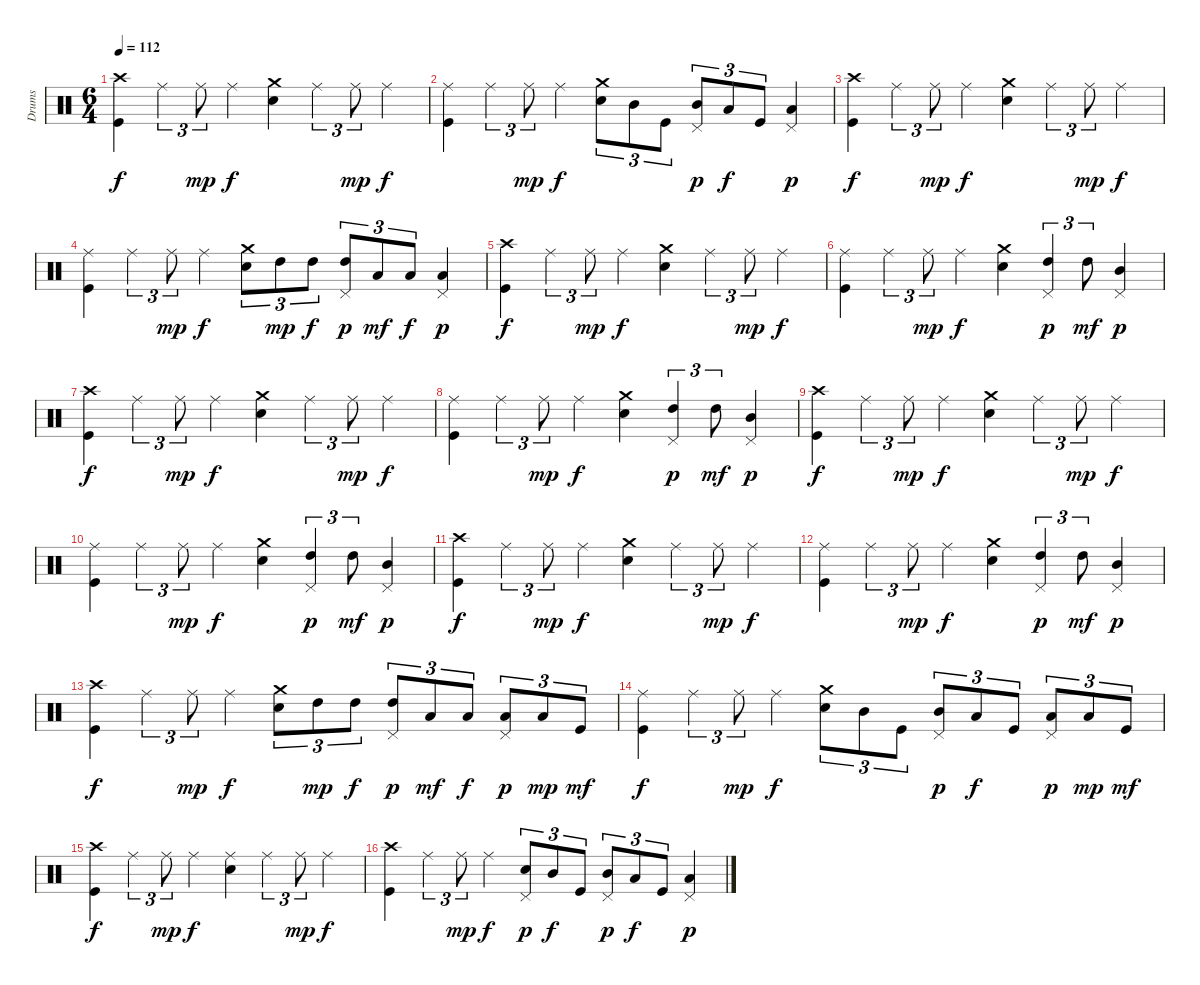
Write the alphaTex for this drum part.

\track ("Drums" "Drums") {instrument percussion}
\staff {score}
\articulation defaults
\ts (6 4)
\tempo 112
\clef neutral
\ks c
("Crash high (hit)" "Kick (hit)").4{dy f} "Ride (middle)".4{tu (3 2)} "Ride (middle)".8{tu (3 2) dy mp} "Ride (middle)".4{dy f} ("Crash medium (hit)" "Snare (hit) 2").4 "Ride (middle)".4{tu (3 2)} "Ride (middle)".8{tu (3 2) dy mp} "Ride (middle)".4{dy f} |
("Ride (middle)" "Kick (hit)").4 "Ride (middle)".4{tu (3 2)} "Ride (middle)".8{tu (3 2) dy mp} "Ride (middle)".4{dy f} ("Crash medium (hit)" "Snare (hit) 2").8{tu (3 2)} "Mid Tom (hit)".8{tu (3 2)} "Kick (hit)".8{tu (3 2)} ("Pedal Hi-Hat (hit)" "Mid Tom (hit)").8{tu (3 2) dy p} "Low Tom (hit)".8{tu (3 2) dy f} "Kick (hit)".8{tu (3 2)} ("Pedal Hi-Hat (hit)" "Low Tom (hit)").4{dy p} |
("Crash high (hit)" "Kick (hit)").4{dy f} "Ride (middle)".4{tu (3 2)} "Ride (middle)".8{tu (3 2) dy mp} "Ride (middle)".4{dy f} ("Crash medium (hit)" "Snare (hit) 2").4 "Ride (middle)".4{tu (3 2)} "Ride (middle)".8{tu (3 2) dy mp} "Ride (middle)".4{dy f} |
("Ride (middle)" "Kick (hit)").4 "Ride (middle)".4{tu (3 2)} "Ride (middle)".8{tu (3 2) dy mp} "Ride (middle)".4{dy f} ("Crash medium (hit)" "Snare (hit) 2").8{tu (3 2)} "High Tom (hit)".8{tu (3 2) dy mp} "High Tom (hit)".8{tu (3 2) dy f} ("Pedal Hi-Hat (hit)" "High Tom (hit)").8{tu (3 2) dy p} "Low Tom (hit)".8{tu (3 2) dy mf} "Low Tom (hit)".8{tu (3 2) dy f} ("Pedal Hi-Hat (hit)" "Low Tom (hit)").4{dy p} |
("Crash high (hit)" "Kick (hit)").4{dy f} "Ride (middle)".4{tu (3 2)} "Ride (middle)".8{tu (3 2) dy mp} "Ride (middle)".4{dy f} ("Crash medium (hit)" "Snare (hit) 2").4 "Ride (middle)".4{tu (3 2)} "Ride (middle)".8{tu (3 2) dy mp} "Ride (middle)".4{dy f} |
("Ride (middle)" "Kick (hit)").4 "Ride (middle)".4{tu (3 2)} "Ride (middle)".8{tu (3 2) dy mp} "Ride (middle)".4{dy f} ("Crash medium (hit)" "Snare (hit) 2").4 ("Pedal Hi-Hat (hit)" "High Tom (hit)").4{tu (3 2) dy p} "High Tom (hit)".8{tu (3 2) dy mf} ("Pedal Hi-Hat (hit)" "Mid Tom (hit)").4{dy p} |
("Crash high (hit)" "Kick (hit)").4{dy f} "Ride (middle)".4{tu (3 2)} "Ride (middle)".8{tu (3 2) dy mp} "Ride (middle)".4{dy f} ("Crash medium (hit)" "Snare (hit) 2").4 "Ride (middle)".4{tu (3 2)} "Ride (middle)".8{tu (3 2) dy mp} "Ride (middle)".4{dy f} |
("Ride (middle)" "Kick (hit)").4 "Ride (middle)".4{tu (3 2)} "Ride (middle)".8{tu (3 2) dy mp} "Ride (middle)".4{dy f} ("Crash medium (hit)" "Snare (hit) 2").4 ("Pedal Hi-Hat (hit)" "High Tom (hit)").4{tu (3 2) dy p} "High Tom (hit)".8{tu (3 2) dy mf} ("Pedal Hi-Hat (hit)" "Mid Tom (hit)").4{dy p} |
("Crash high (hit)" "Kick (hit)").4{dy f} "Ride (middle)".4{tu (3 2)} "Ride (middle)".8{tu (3 2) dy mp} "Ride (middle)".4{dy f} ("Crash medium (hit)" "Snare (hit) 2").4 "Ride (middle)".4{tu (3 2)} "Ride (middle)".8{tu (3 2) dy mp} "Ride (middle)".4{dy f} |
("Ride (middle)" "Kick (hit)").4 "Ride (middle)".4{tu (3 2)} "Ride (middle)".8{tu (3 2) dy mp} "Ride (middle)".4{dy f} ("Crash medium (hit)" "Snare (hit) 2").4 ("Pedal Hi-Hat (hit)" "High Tom (hit)").4{tu (3 2) dy p} "High Tom (hit)".8{tu (3 2) dy mf} ("Pedal Hi-Hat (hit)" "Mid Tom (hit)").4{dy p} |
("Crash high (hit)" "Kick (hit)").4{dy f} "Ride (middle)".4{tu (3 2)} "Ride (middle)".8{tu (3 2) dy mp} "Ride (middle)".4{dy f} ("Crash medium (hit)" "Snare (hit) 2").4 "Ride (middle)".4{tu (3 2)} "Ride (middle)".8{tu (3 2) dy mp} "Ride (middle)".4{dy f} |
("Ride (middle)" "Kick (hit)").4 "Ride (middle)".4{tu (3 2)} "Ride (middle)".8{tu (3 2) dy mp} "Ride (middle)".4{dy f} ("Crash medium (hit)" "Snare (hit) 2").4 ("Pedal Hi-Hat (hit)" "High Tom (hit)").4{tu (3 2) dy p} "High Tom (hit)".8{tu (3 2) dy mf} ("Pedal Hi-Hat (hit)" "Mid Tom (hit)").4{dy p} |
("Crash high (hit)" "Kick (hit)").4{dy f} "Ride (middle)".4{tu (3 2)} "Ride (middle)".8{tu (3 2) dy mp} "Ride (middle)".4{dy f} ("Crash medium (hit)" "Snare (hit) 2").8{tu (3 2)} "High Tom (hit)".8{tu (3 2) dy mp} "High Tom (hit)".8{tu (3 2) dy f} ("Pedal Hi-Hat (hit)" "High Tom (hit)").8{tu (3 2) dy p} "Low Tom (hit)".8{tu (3 2) dy mf} "Low Tom (hit)".8{tu (3 2) dy f} ("Pedal Hi-Hat (hit)" "Low Tom (hit)").8{tu (3 2) dy p} "Low Tom (hit)".8{tu (3 2) dy mp} "Kick (hit)".8{tu (3 2) dy mf} |
("Ride (middle)" "Kick (hit)").4{dy f} "Ride (middle)".4{tu (3 2)} "Ride (middle)".8{tu (3 2) dy mp} "Ride (middle)".4{dy f} ("Crash medium (hit)" "Snare (hit) 2").8{tu (3 2)} "Mid Tom (hit)".8{tu (3 2)} "Kick (hit)".8{tu (3 2)} ("Pedal Hi-Hat (hit)" "Mid Tom (hit)").8{tu (3 2) dy p} "Low Tom (hit)".8{tu (3 2) dy f} "Kick (hit)".8{tu (3 2)} ("Pedal Hi-Hat (hit)" "Low Tom (hit)").8{tu (3 2) dy p} "Low Tom (hit)".8{tu (3 2) dy mp} "Kick (hit)".8{tu (3 2) dy mf} |
("Crash high (hit)" "Kick (hit)").4{dy f} "Ride (middle)".4{tu (3 2)} "Ride (middle)".8{tu (3 2) dy mp} "Ride (middle)".4{dy f} ("Ride (middle)" "Snare (hit) 2").4 "Ride (middle)".4{tu (3 2)} "Ride (middle)".8{tu (3 2) dy mp} "Ride (middle)".4{dy f} |
("Crash high (hit)" "Kick (hit)").4 "Ride (middle)".4{tu (3 2)} "Ride (middle)".8{tu (3 2) dy mp} "Ride (middle)".4{dy f} ("Pedal Hi-Hat (hit)" "Snare (hit) 2").8{tu (3 2) dy p} "Mid Tom (hit)".8{tu (3 2) dy f} "Kick (hit)".8{tu (3 2)} ("Pedal Hi-Hat (hit)" "Mid Tom (hit)").8{tu (3 2) dy p} "Low Tom (hit)".8{tu (3 2) dy f} "Kick (hit)".8{tu (3 2)} ("Pedal Hi-Hat (hit)" "Low Tom (hit)").4{dy p}
